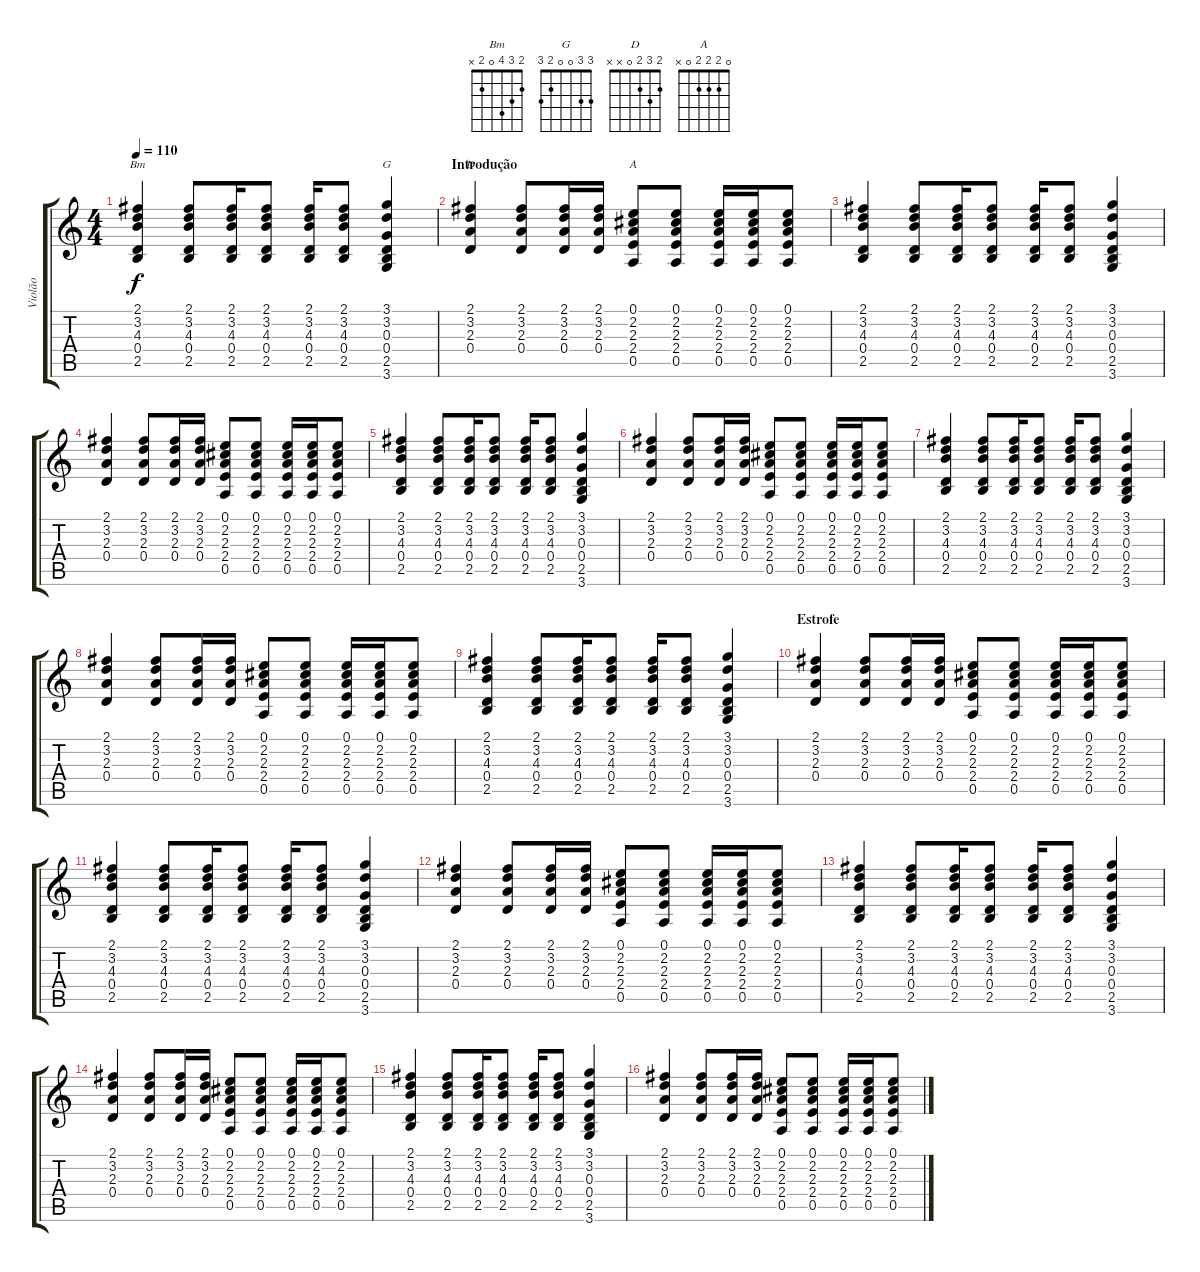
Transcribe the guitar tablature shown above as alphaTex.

\track ("Violão" "Violão") {instrument acousticguitarsteel}
\staff {score tabs}
\tuning (E4 B3 G3 D3 A2 E2) {hide}
\chord ("Bm" 2 3 4 0 2 x)
\chord ("G" 3 3 0 0 2 3)
\chord ("D" 2 3 2 0 x x)
\chord ("A" 0 2 2 2 0 x)
\ts (4 4)
\tempo 110
\clef g2
\ks c
(2.1 3.2 4.3 0.4 2.5).4{ch "Bm" dy f instrument acousticguitarsteel} (2.1 3.2 4.3 0.4 2.5).8 (2.1 3.2 4.3 0.4 2.5).16 (2.1 3.2 4.3 0.4 2.5).8 (2.1 3.2 4.3 0.4 2.5).16 (2.1 3.2 4.3 0.4 2.5).8 (3.1 3.2 0.3 0.4 2.5 3.6).4{ch "G"} |
\section ("" "Introdução")
(2.1 3.2 2.3 0.4).4{ch "D"} (2.1 3.2 2.3 0.4).8 (2.1 3.2 2.3 0.4).16 (2.1 3.2 2.3 0.4).16 (0.1 2.2 2.3 2.4 0.5).8{ch "A"} (0.1 2.2 2.3 2.4 0.5).8 (0.1 2.2 2.3 2.4 0.5).16 (0.1 2.2 2.3 2.4 0.5).16 (0.1 2.2 2.3 2.4 0.5).8 |
(2.1 3.2 4.3 0.4 2.5).4 (2.1 3.2 4.3 0.4 2.5).8 (2.1 3.2 4.3 0.4 2.5).16 (2.1 3.2 4.3 0.4 2.5).8 (2.1 3.2 4.3 0.4 2.5).16 (2.1 3.2 4.3 0.4 2.5).8 (3.1 3.2 0.3 0.4 2.5 3.6).4 |
(2.1 3.2 2.3 0.4).4 (2.1 3.2 2.3 0.4).8 (2.1 3.2 2.3 0.4).16 (2.1 3.2 2.3 0.4).16 (0.1 2.2 2.3 2.4 0.5).8 (0.1 2.2 2.3 2.4 0.5).8 (0.1 2.2 2.3 2.4 0.5).16 (0.1 2.2 2.3 2.4 0.5).16 (0.1 2.2 2.3 2.4 0.5).8 |
(2.1 3.2 4.3 0.4 2.5).4 (2.1 3.2 4.3 0.4 2.5).8 (2.1 3.2 4.3 0.4 2.5).16 (2.1 3.2 4.3 0.4 2.5).8 (2.1 3.2 4.3 0.4 2.5).16 (2.1 3.2 4.3 0.4 2.5).8 (3.1 3.2 0.3 0.4 2.5 3.6).4 |
(2.1 3.2 2.3 0.4).4 (2.1 3.2 2.3 0.4).8 (2.1 3.2 2.3 0.4).16 (2.1 3.2 2.3 0.4).16 (0.1 2.2 2.3 2.4 0.5).8 (0.1 2.2 2.3 2.4 0.5).8 (0.1 2.2 2.3 2.4 0.5).16 (0.1 2.2 2.3 2.4 0.5).16 (0.1 2.2 2.3 2.4 0.5).8 |
(2.1 3.2 4.3 0.4 2.5).4 (2.1 3.2 4.3 0.4 2.5).8 (2.1 3.2 4.3 0.4 2.5).16 (2.1 3.2 4.3 0.4 2.5).8 (2.1 3.2 4.3 0.4 2.5).16 (2.1 3.2 4.3 0.4 2.5).8 (3.1 3.2 0.3 0.4 2.5 3.6).4 |
(2.1 3.2 2.3 0.4).4 (2.1 3.2 2.3 0.4).8 (2.1 3.2 2.3 0.4).16 (2.1 3.2 2.3 0.4).16 (0.1 2.2 2.3 2.4 0.5).8 (0.1 2.2 2.3 2.4 0.5).8 (0.1 2.2 2.3 2.4 0.5).16 (0.1 2.2 2.3 2.4 0.5).16 (0.1 2.2 2.3 2.4 0.5).8 |
(2.1 3.2 4.3 0.4 2.5).4 (2.1 3.2 4.3 0.4 2.5).8 (2.1 3.2 4.3 0.4 2.5).16 (2.1 3.2 4.3 0.4 2.5).8 (2.1 3.2 4.3 0.4 2.5).16 (2.1 3.2 4.3 0.4 2.5).8 (3.1 3.2 0.3 0.4 2.5 3.6).4 |
\section ("" "Estrofe")
(2.1 3.2 2.3 0.4).4 (2.1 3.2 2.3 0.4).8 (2.1 3.2 2.3 0.4).16 (2.1 3.2 2.3 0.4).16 (0.1 2.2 2.3 2.4 0.5).8 (0.1 2.2 2.3 2.4 0.5).8 (0.1 2.2 2.3 2.4 0.5).16 (0.1 2.2 2.3 2.4 0.5).16 (0.1 2.2 2.3 2.4 0.5).8 |
(2.1 3.2 4.3 0.4 2.5).4 (2.1 3.2 4.3 0.4 2.5).8 (2.1 3.2 4.3 0.4 2.5).16 (2.1 3.2 4.3 0.4 2.5).8 (2.1 3.2 4.3 0.4 2.5).16 (2.1 3.2 4.3 0.4 2.5).8 (3.1 3.2 0.3 0.4 2.5 3.6).4 |
(2.1 3.2 2.3 0.4).4 (2.1 3.2 2.3 0.4).8 (2.1 3.2 2.3 0.4).16 (2.1 3.2 2.3 0.4).16 (0.1 2.2 2.3 2.4 0.5).8 (0.1 2.2 2.3 2.4 0.5).8 (0.1 2.2 2.3 2.4 0.5).16 (0.1 2.2 2.3 2.4 0.5).16 (0.1 2.2 2.3 2.4 0.5).8 |
(2.1 3.2 4.3 0.4 2.5).4 (2.1 3.2 4.3 0.4 2.5).8 (2.1 3.2 4.3 0.4 2.5).16 (2.1 3.2 4.3 0.4 2.5).8 (2.1 3.2 4.3 0.4 2.5).16 (2.1 3.2 4.3 0.4 2.5).8 (3.1 3.2 0.3 0.4 2.5 3.6).4 |
(2.1 3.2 2.3 0.4).4 (2.1 3.2 2.3 0.4).8 (2.1 3.2 2.3 0.4).16 (2.1 3.2 2.3 0.4).16 (0.1 2.2 2.3 2.4 0.5).8 (0.1 2.2 2.3 2.4 0.5).8 (0.1 2.2 2.3 2.4 0.5).16 (0.1 2.2 2.3 2.4 0.5).16 (0.1 2.2 2.3 2.4 0.5).8 |
(2.1 3.2 4.3 0.4 2.5).4 (2.1 3.2 4.3 0.4 2.5).8 (2.1 3.2 4.3 0.4 2.5).16 (2.1 3.2 4.3 0.4 2.5).8 (2.1 3.2 4.3 0.4 2.5).16 (2.1 3.2 4.3 0.4 2.5).8 (3.1 3.2 0.3 0.4 2.5 3.6).4 |
(2.1 3.2 2.3 0.4).4 (2.1 3.2 2.3 0.4).8 (2.1 3.2 2.3 0.4).16 (2.1 3.2 2.3 0.4).16 (0.1 2.2 2.3 2.4 0.5).8 (0.1 2.2 2.3 2.4 0.5).8 (0.1 2.2 2.3 2.4 0.5).16 (0.1 2.2 2.3 2.4 0.5).16 (0.1 2.2 2.3 2.4 0.5).8
